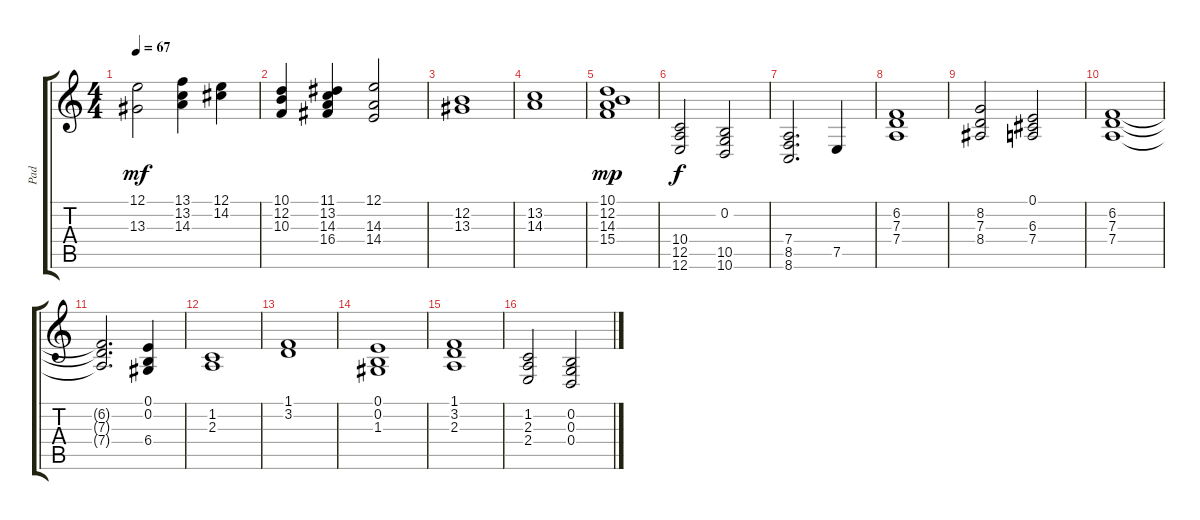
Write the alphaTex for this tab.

\track ("Pad" "Pad") {instrument synthvoice}
\staff {score tabs}
\tuning (E4 B3 G3 D3 A2 E2) {hide}
\ts (4 4)
\tempo 67
\clef g2
\ks c
(12.1 13.3).2{dy mf} (13.1 13.2 14.3).4 (12.1 14.2).4 |
(10.1 12.2 10.3).4 (11.1 13.2 14.3 16.4).4 (12.1 14.3 14.4).2 |
(12.2 13.3).1 |
(13.2 14.3).1 |
(10.1 12.2 14.3 15.4).1{dy mp} |
(10.4 12.5 12.6).2{dy f} (0.2 10.5 10.6).2 |
(7.4 8.5 8.6).2{d} 7.5.4 |
(6.2 7.3 7.4).1 |
(8.2 7.3 8.4).2 (0.1 6.3 7.4).2 |
(6.2 7.3 7.4).1 |
(6.2{t} 7.3{t} 7.4{t}).2{d} (0.1 0.2 6.4).4 |
(1.2 2.3).1 |
(1.1 3.2).1 |
(0.1 0.2 1.3).1 |
(1.1 3.2 2.3).1 |
(1.2 2.3 2.4).2 (0.2 0.3 0.4).2
